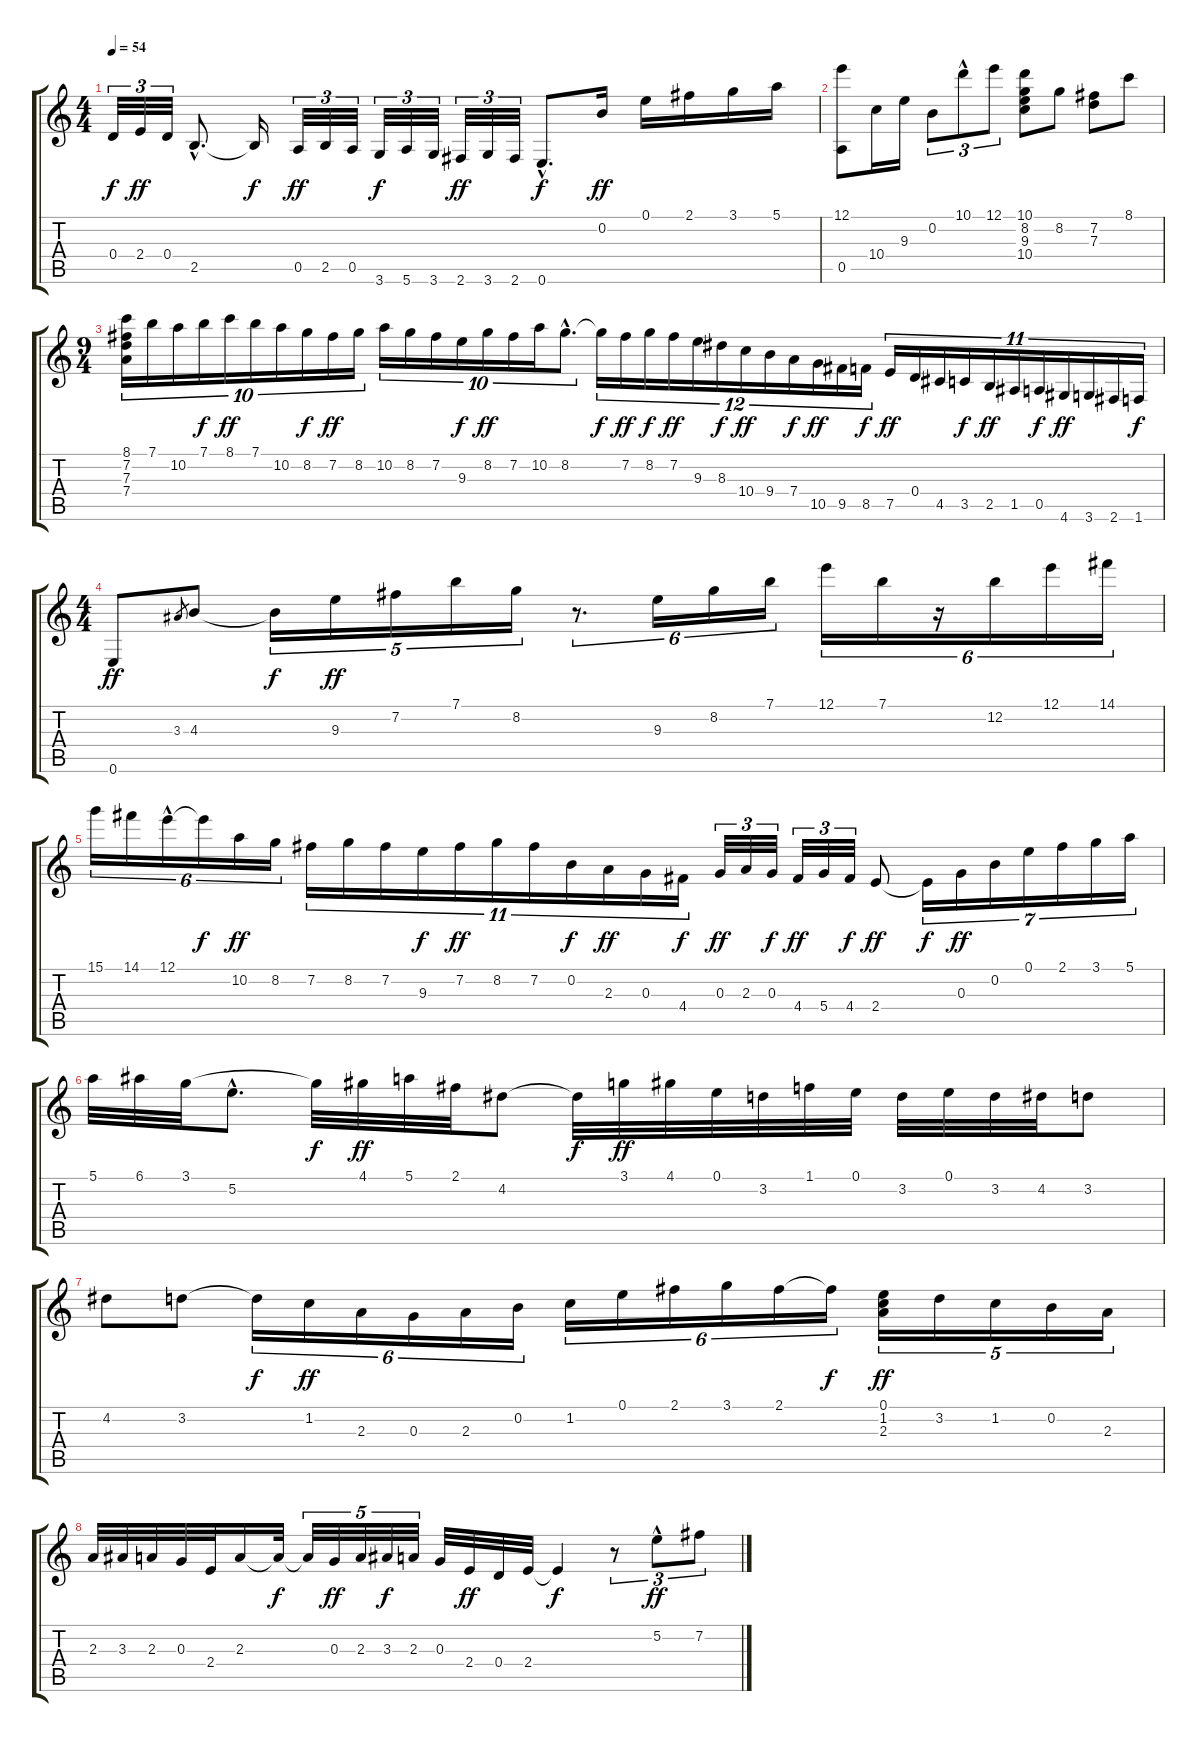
\track "" {instrument acousticguitarnylon}
\staff {score tabs}
\tuning (E4 B3 G3 D3 A2 E2) {hide}
\ts (4 4)
\tempo 54
\clef g2
\ks c
0.4.32{tu (3 2) dy f} 2.4.32{tu (3 2) dy ff} 0.4.32{tu (3 2)} 2.5{hac}.8{d} 2.5{t}.16{dy f} 0.5.32{tu (3 2) dy ff} 2.5.32{tu (3 2)} 0.5.32{tu (3 2)} 3.6.32{tu (3 2) dy f} 5.6.32{tu (3 2)} 3.6.32{tu (3 2)} 2.6.32{tu (3 2) dy ff} 3.6.32{tu (3 2)} 2.6.32{tu (3 2)} 0.6{hac}.8{d dy f} 0.2.16{dy ff} 0.1.16 2.1.16 3.1.16 5.1.16 |
(12.1 0.5).8 10.4.16 9.3.16 0.2.8{tu (3 2)} 10.1{hac}.8{tu (3 2)} 12.1.8{tu (3 2)} (10.1 8.2 9.3 10.4).8 8.2.8 (7.2 7.3).8 8.1.8 |
\ts (9 4)
(8.1 7.2 7.3 7.4).16{tu (10 8)} 7.1.16{tu (10 8)} 10.2.16{tu (10 8)} 7.1.16{tu (10 8) dy f} 8.1.16{tu (10 8) dy ff} 7.1.16{tu (10 8)} 10.2.16{tu (10 8)} 8.2.16{tu (10 8) dy f} 7.2.16{tu (10 8) dy ff} 8.2.16{tu (10 8)} 10.2.16{tu (10 8)} 8.2.16{tu (10 8)} 7.2.16{tu (10 8)} 9.3.16{tu (10 8) dy f} 8.2.16{tu (10 8) dy ff} 7.2.16{tu (10 8)} 10.2.16{tu (10 8)} 8.2{hac}.8{d tu (10 8)} 8.2{t}.16{tu (12 8) dy f} 7.2.16{tu (12 8) dy ff} 8.2.16{tu (12 8) dy f} 7.2.16{tu (12 8) dy ff} 9.3.16{tu (12 8)} 8.3.16{tu (12 8) dy f} 10.4.16{tu (12 8) dy ff} 9.4.16{tu (12 8)} 7.4.16{tu (12 8) dy f} 10.5.16{tu (12 8) dy ff} 9.5.16{tu (12 8)} 8.5.16{tu (12 8) dy f} 7.5.16{tu (11 8) dy ff} 0.4.16{tu (11 8)} 4.5.16{tu (11 8)} 3.5.16{tu (11 8) dy f} 2.5.16{tu (11 8) dy ff} 1.5.16{tu (11 8)} 0.5.16{tu (11 8) dy f} 4.6.16{tu (11 8) dy ff} 3.6.16{tu (11 8)} 2.6.16{tu (11 8)} 1.6.16{tu (11 8) dy f} |
\ts (4 4)
0.6.8{dy ff} 3.3.8{gr} 4.3.8 4.3{t}.16{tu (5 4) dy f} 9.3.16{tu (5 4) dy ff} 7.2.16{tu (5 4)} 7.1.16{tu (5 4)} 8.2.16{tu (5 4)} r.8{d tu (6 4)} 9.3.16{tu (6 4)} 8.2.16{tu (6 4)} 7.1.16{tu (6 4)} 12.1.16{tu (6 4)} 7.1.16{tu (6 4)} r.16{tu (6 4)} 12.2.16{tu (6 4)} 12.1.16{tu (6 4)} 14.1.16{tu (6 4)} |
15.1.16{tu (6 4)} 14.1.16{tu (6 4)} 12.1{hac}.16{tu (6 4)} 12.1{t}.16{tu (6 4) dy f} 10.2.16{tu (6 4) dy ff} 8.2.16{tu (6 4)} 7.2.16{tu (11 8)} 8.2.16{tu (11 8)} 7.2.16{tu (11 8)} 9.3.16{tu (11 8) dy f} 7.2.16{tu (11 8) dy ff} 8.2.16{tu (11 8)} 7.2.16{tu (11 8)} 0.2.16{tu (11 8) dy f} 2.3.16{tu (11 8) dy ff} 0.3.16{tu (11 8)} 4.4.16{tu (11 8) dy f} 0.3.32{tu (3 2) dy ff} 2.3.32{tu (3 2)} 0.3.32{tu (3 2) dy f} 4.4.32{tu (3 2) dy ff} 5.4.32{tu (3 2)} 4.4.32{tu (3 2) dy f} 2.4.8{dy ff} 2.4{t}.16{tu (7 4) dy f} 0.3.16{tu (7 4) dy ff} 0.2.16{tu (7 4)} 0.1.16{tu (7 4)} 2.1.16{tu (7 4)} 3.1.16{tu (7 4)} 5.1.16{tu (7 4)} |
5.1.32 6.1.32 3.1.32 5.2{hac}.8{d} 3.1{t}.32{dy f} 4.1.32{dy ff} 5.1.32 2.1.32 4.2.8 4.2{t}.32{dy f} 3.1.32{dy ff} 4.1.32 0.1.32 3.2.32 1.1.32 0.1.32 3.2.32 0.1.32 3.2.32 4.2.32 3.2.8 |
4.2.8 3.2.8 3.2{t}.16{tu (6 4) dy f} 1.2.16{tu (6 4) dy ff} 2.3.16{tu (6 4)} 0.3.16{tu (6 4)} 2.3.16{tu (6 4)} 0.2.16{tu (6 4)} 1.2.16{tu (6 4)} 0.1.16{tu (6 4)} 2.1.16{tu (6 4)} 3.1.16{tu (6 4)} 2.1.16{tu (6 4)} 2.1{t}.16{tu (6 4) dy f} (0.1 1.2 2.3).16{tu (5 4) dy ff} 3.2.16{tu (5 4)} 1.2.16{tu (5 4)} 0.2.16{tu (5 4)} 2.3.16{tu (5 4)} |
2.3.32 3.3.32 2.3.32 0.3.32 2.4.32 2.3.16 2.3{t}.32{dy f} 2.3{t}.32{tu (5 4)} 0.3.32{tu (5 4) dy ff} 2.3.32{tu (5 4)} 3.3.32{tu (5 4) dy f} 2.3.32{tu (5 4)} 0.3.32 2.4.32{dy ff} 0.4.32 2.4.32 2.4{t}.4{dy f} r.8{tu (3 2)} 5.2{hac}.8{tu (3 2) dy ff} 7.2.8{tu (3 2)}
